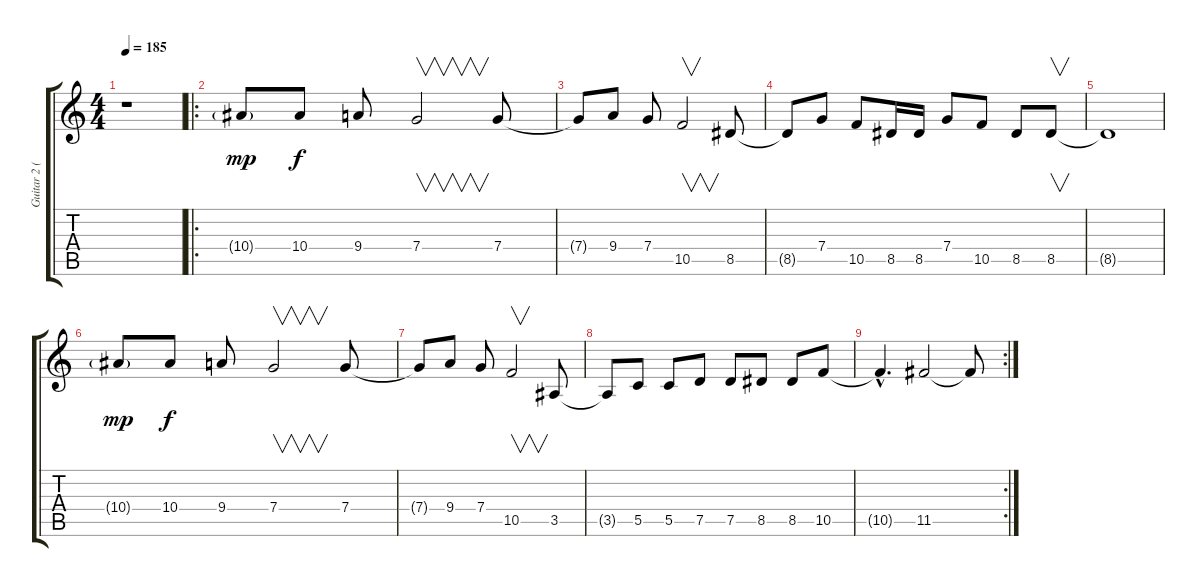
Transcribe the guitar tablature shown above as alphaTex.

\track ("Guitar 2 (Lead)" "Guitar 2 (") {instrument distortionguitar}
\staff {score tabs}
\tuning (D4 A3 F3 C3 G2 C2) {hide}
\ts (4 4)
\tempo 185
\clef g2
\ks c
r.1{dy f} |
\ro
10.4{g}.8{dy mp balance 3 instrument distortionguitar} 10.4.8{dy f} 9.4.8 7.4.2{v} 7.4.8 |
7.4{t}.8 9.4.8 7.4.8 10.5.2{v} 8.5.8 |
8.5{t}.8 7.4.8 10.5.8 8.5.16 8.5.16 7.4.8 10.5.8 8.5.8 8.5.8{v} |
8.5{t}.1 |
10.4{g}.8{dy mp} 10.4.8{dy f} 9.4.8 7.4.2{v} 7.4.8 |
7.4{t}.8 9.4.8 7.4.8 10.5.2{v} 3.5.8 |
3.5{t}.8 5.5.8 5.5.8 7.5.8 7.5.8 8.5.8 8.5.8 10.5.8 |
\rc 2
10.5{hac t}.4{d} 11.5.2 11.5{t}.8
